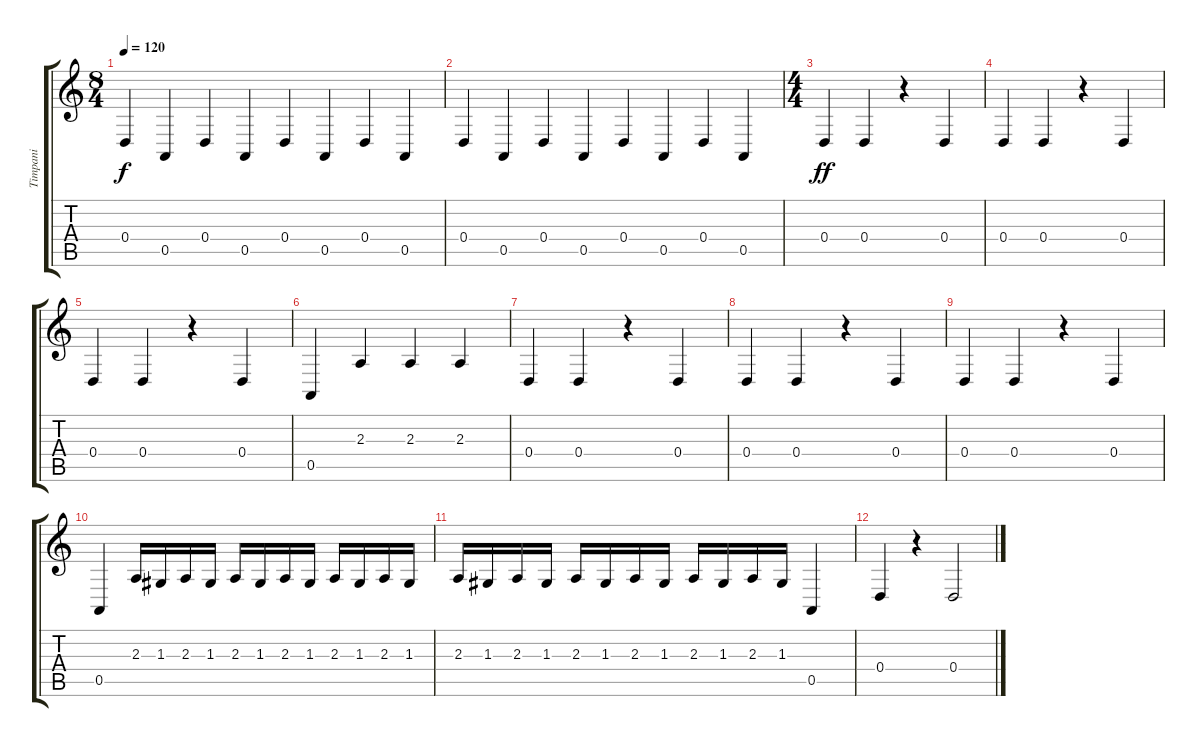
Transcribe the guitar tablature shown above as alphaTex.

\track ("Timpani" "Timpani") {instrument timpani}
\staff {score tabs}
\tuning (E4 B3 G3 D3 A2 E2) {hide}
\ts (8 4)
\tempo 120
\clef g2
\ks c
0.4.4{dy f} 0.5.4 0.4.4 0.5.4 0.4.4 0.5.4 0.4.4 0.5.4 |
0.4.4 0.5.4 0.4.4 0.5.4 0.4.4 0.5.4 0.4.4 0.5.4 |
\ts (4 4)
0.4.4{dy ff} 0.4.4 r.4 0.4.4 |
0.4.4 0.4.4 r.4 0.4.4 |
0.4.4 0.4.4 r.4 0.4.4 |
0.5.4 2.3.4 2.3.4 2.3.4 |
0.4.4 0.4.4 r.4 0.4.4 |
0.4.4 0.4.4 r.4 0.4.4 |
0.4.4 0.4.4 r.4 0.4.4 |
0.5.4 2.3.16 1.3.16 2.3.16 1.3.16 2.3.16 1.3.16 2.3.16 1.3.16 2.3.16 1.3.16 2.3.16 1.3.16 |
2.3.16 1.3.16 2.3.16 1.3.16 2.3.16 1.3.16 2.3.16 1.3.16 2.3.16 1.3.16 2.3.16 1.3.16 0.5.4 |
0.4.4 r.4 0.4.2
